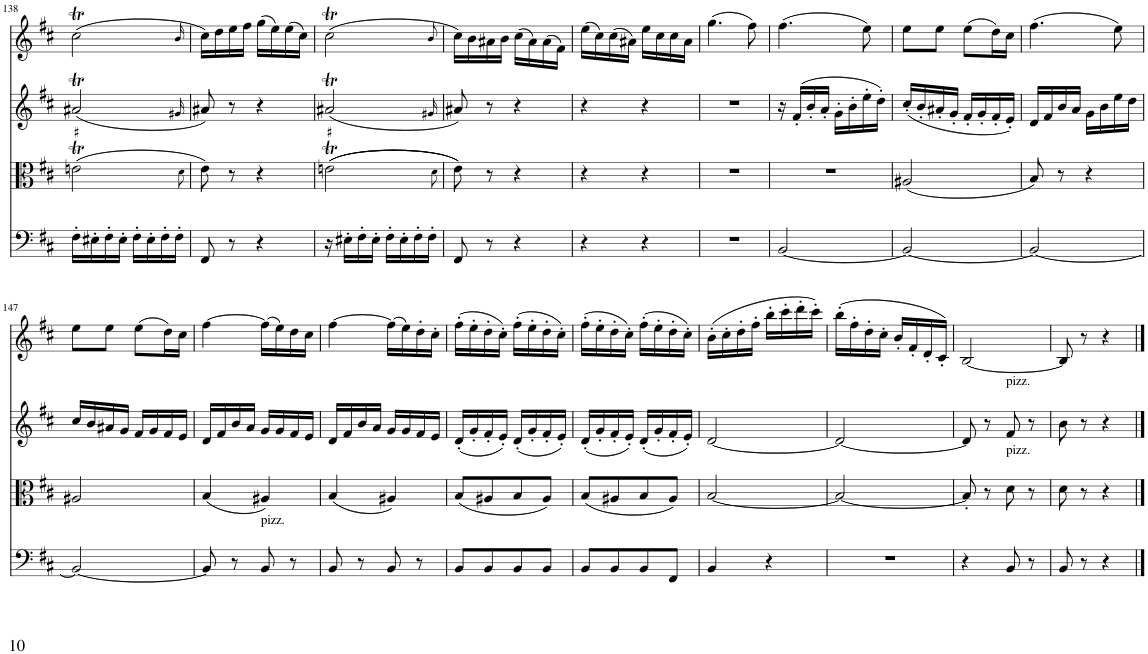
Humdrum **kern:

**kern	**kern	**kern	**kern
*part4	*part3	*part2	*part1
*staff4	*staff3	*staff2	*staff1
*I"Piano	*I"Piano	*I"Piano	*I"Piano
*I'Pno	*I'Pno	*I'Pno	*I'Pno
!!LO:PB:g=z
*clefF4	*clefC3	*clefG2	*clefG2
*k[f#c#]	*k[f#c#]	*k[f#c#]	*k[f#c#]
*M2/4	*M2/4	*M2/4	*M2/4
=138	=138	=138	=138
!	!LO:TR:acc=#	!	!
16F#'\LL	(2enT\	(2a#Xt/	(2cc#t\
16E#X'\	.	.	.
16F#'\	.	.	.
16E#'\JJ	.	.	.
16F#'\LL	.	.	.
16E#'\	.	.	.
16F#'\	.	.	.
16F#'\JJ	.	.	.
.	8qd\	16qg#X/	16qb/
=139	=139	=139	=139
8FF#/	8e\)	8a#X/)	16cc#\LL)
.	.	.	16dd\
8r	8r	8r	16ee\
.	.	.	16ff#\JJ
4r	4r	4r	(16gg\LL
.	.	.	16ee\)
.	.	.	(16ee\
.	.	.	16cc#\JJ)
=140	=140	=140	=140
!	!LO:TR:acc=#	!	!
16r	((2enT\	(2a#Xt/	(2cc#t\
16E#X'\LL	.	.	.
16F#'\	.	.	.
16E#'\JJ	.	.	.
16F#'\LL	.	.	.
16E#'\	.	.	.
16F#'\	.	.	.
16F#'\JJ	.	.	.
.	8qd\	16qg#X/	8qb/
=141	=141	=141	=141
8FF#/	8e\))	8a#X/)	16cc#\LL)
.	.	.	16b\
8r	8r	8r	16a#X\
.	.	.	16b\JJ
4r	4r	4r	(16cc#\LL
.	.	.	16a#\)
.	.	.	(16a#\
.	.	.	16f#\JJ)
=142	=142	=142	=142
4r	4r	4r	(16ee\LL
.	.	.	16cc#\)
.	.	.	(16cc#\
.	.	.	16a#X\JJ)
4r	4r	4r	16ee\LL
.	.	.	16cc#\
.	.	.	16cc#\
.	.	.	16a#\JJ
=143	=143	=143	=143
2r	2r	2r	(4.gg\
.	.	.	8ff#\)
=144	=144	=144	=144
[2BB/	2r	16r	(4.ff#\
.	.	(16f#'/LL	.
.	.	16b'/	.
.	.	16a'/JJ	.
.	.	16g'\LL	.
.	.	16b'\	.
.	.	16ee'\	8ee\)
.	.	16dd'\JJ)	.
=145	=145	=145	=145
2BB/_	(2A#X/	(16cc#'/LL	8ee\L
.	.	16b'/	.
.	.	16a#X'/	8ee\J
.	.	16g'/JJ	.
.	.	16f#'/LL	(8ee\L
.	.	16g'/	.
.	.	16f#'/	16dd\L)
.	.	16e'/JJ)	16cc#\JJ
=146	=146	=146	=146
2BB/_	8B/)	16d/LL	(4.ff#\
.	.	16f#/	.
.	8r	16b/	.
.	.	16a/JJ	.
.	4r	16g\LL	.
.	.	16b\	.
.	.	16ee\	8ee\)
.	.	16dd\JJ	.
!!LO:LB:g=z
=147	=147	=147	=147
2BB/_	2A#X/	16cc#/LL	8ee\L
.	.	16b/	.
.	.	16a#X/	8ee\J
.	.	16g/JJ	.
.	.	16f#/LL	(8ee\L
.	.	16g/	.
.	.	16f#/	16dd\L)
.	.	16e/JJ	16cc#\JJ
=148	=148	=148	=148
8BB/]	(4B/	16d/LL	[4ff#\
.	.	16f#/	.
8r	.	16b/	.
.	.	16a/JJ	.
!LO:TX:a:t=pizz.	!	!	!
8BB/	4A#X/)	16g/LL	(16ff#\LL]
.	.	16g/	16ee\)
8r	.	16f#/	16dd\
.	.	16e/JJ	16cc#\JJ
=149	=149	=149	=149
8BB/	(4B/	16d/LL	[4ff#\
.	.	16f#/	.
8r	.	16b/	.
.	.	16a/JJ	.
8BB/	4A#X/)	16g/LL	(16ff#\LL]
.	.	16g/	16ee\)
8r	.	16f#/	16dd'\
.	.	16e/JJ	16cc#'\JJ
=150	=150	=150	=150
8BB/L	(8B/L	(16d'/LL	(16ff#'\LL
.	.	16g'/	16ee'\
8BB/	8A#X/	16f#'/	16dd'\
.	.	16e'/JJ)	16cc#'\JJ)
8BB/	8B/	(16d'/LL	(16ff#'\LL
.	.	16g'/	16ee'\
8BB/J	8A#/J)	16f#'/	16dd'\
.	.	16e'/JJ)	16cc#'\JJ)
=151	=151	=151	=151
8BB/L	(8B/L	(16d'/LL	(16ff#'\LL
.	.	16g'/	16ee'\
8BB/	8A#X/	16f#'/	16dd'\
.	.	16e'/JJ)	16cc#'\JJ)
8BB/	8B/	(16d'/LL	(16ff#'\LL
.	.	16g'/	16ee'\
8FF#/J	8A#/J)	16f#'/	16dd'\
.	.	16e'/JJ)	16cc#'\JJ)
=152	=152	=152	=152
4BB/	[2B/	[2d/	(16b'\LL
.	.	.	16cc#'\
.	.	.	16dd'\
.	.	.	16ff#'\JJ
4r	.	.	16bb'\LL
.	.	.	16ccc#'\
.	.	.	16ddd'\
.	.	.	16ccc#'\JJ)
=153	=153	=153	=153
2r	2B/_	2d/_	(16bb'\LL
.	.	.	16ff#'\
.	.	.	16dd'\
.	.	.	16cc#'\JJ
.	.	.	16b'/LL
.	.	.	16f#'/
.	.	.	16d'/
.	.	.	16c#'/JJ)
=154	=154	=154	=154
4r	8B'/]	8d/]	[2B/
.	8r	8r	.
!	!	!LO:TX:a:t=pizz.	!
!	!LO:TX:a:t=pizz.	!	!
8BB/	8d\	8f#/	.
8r	8r	8r	.
=155	=155	=155	=155
8BB/	8d\	8b\	8B/]
8r	8r	8r	8r
4r	4r	4r	4r
==	==	==	==
*-	*-	*-	*-
